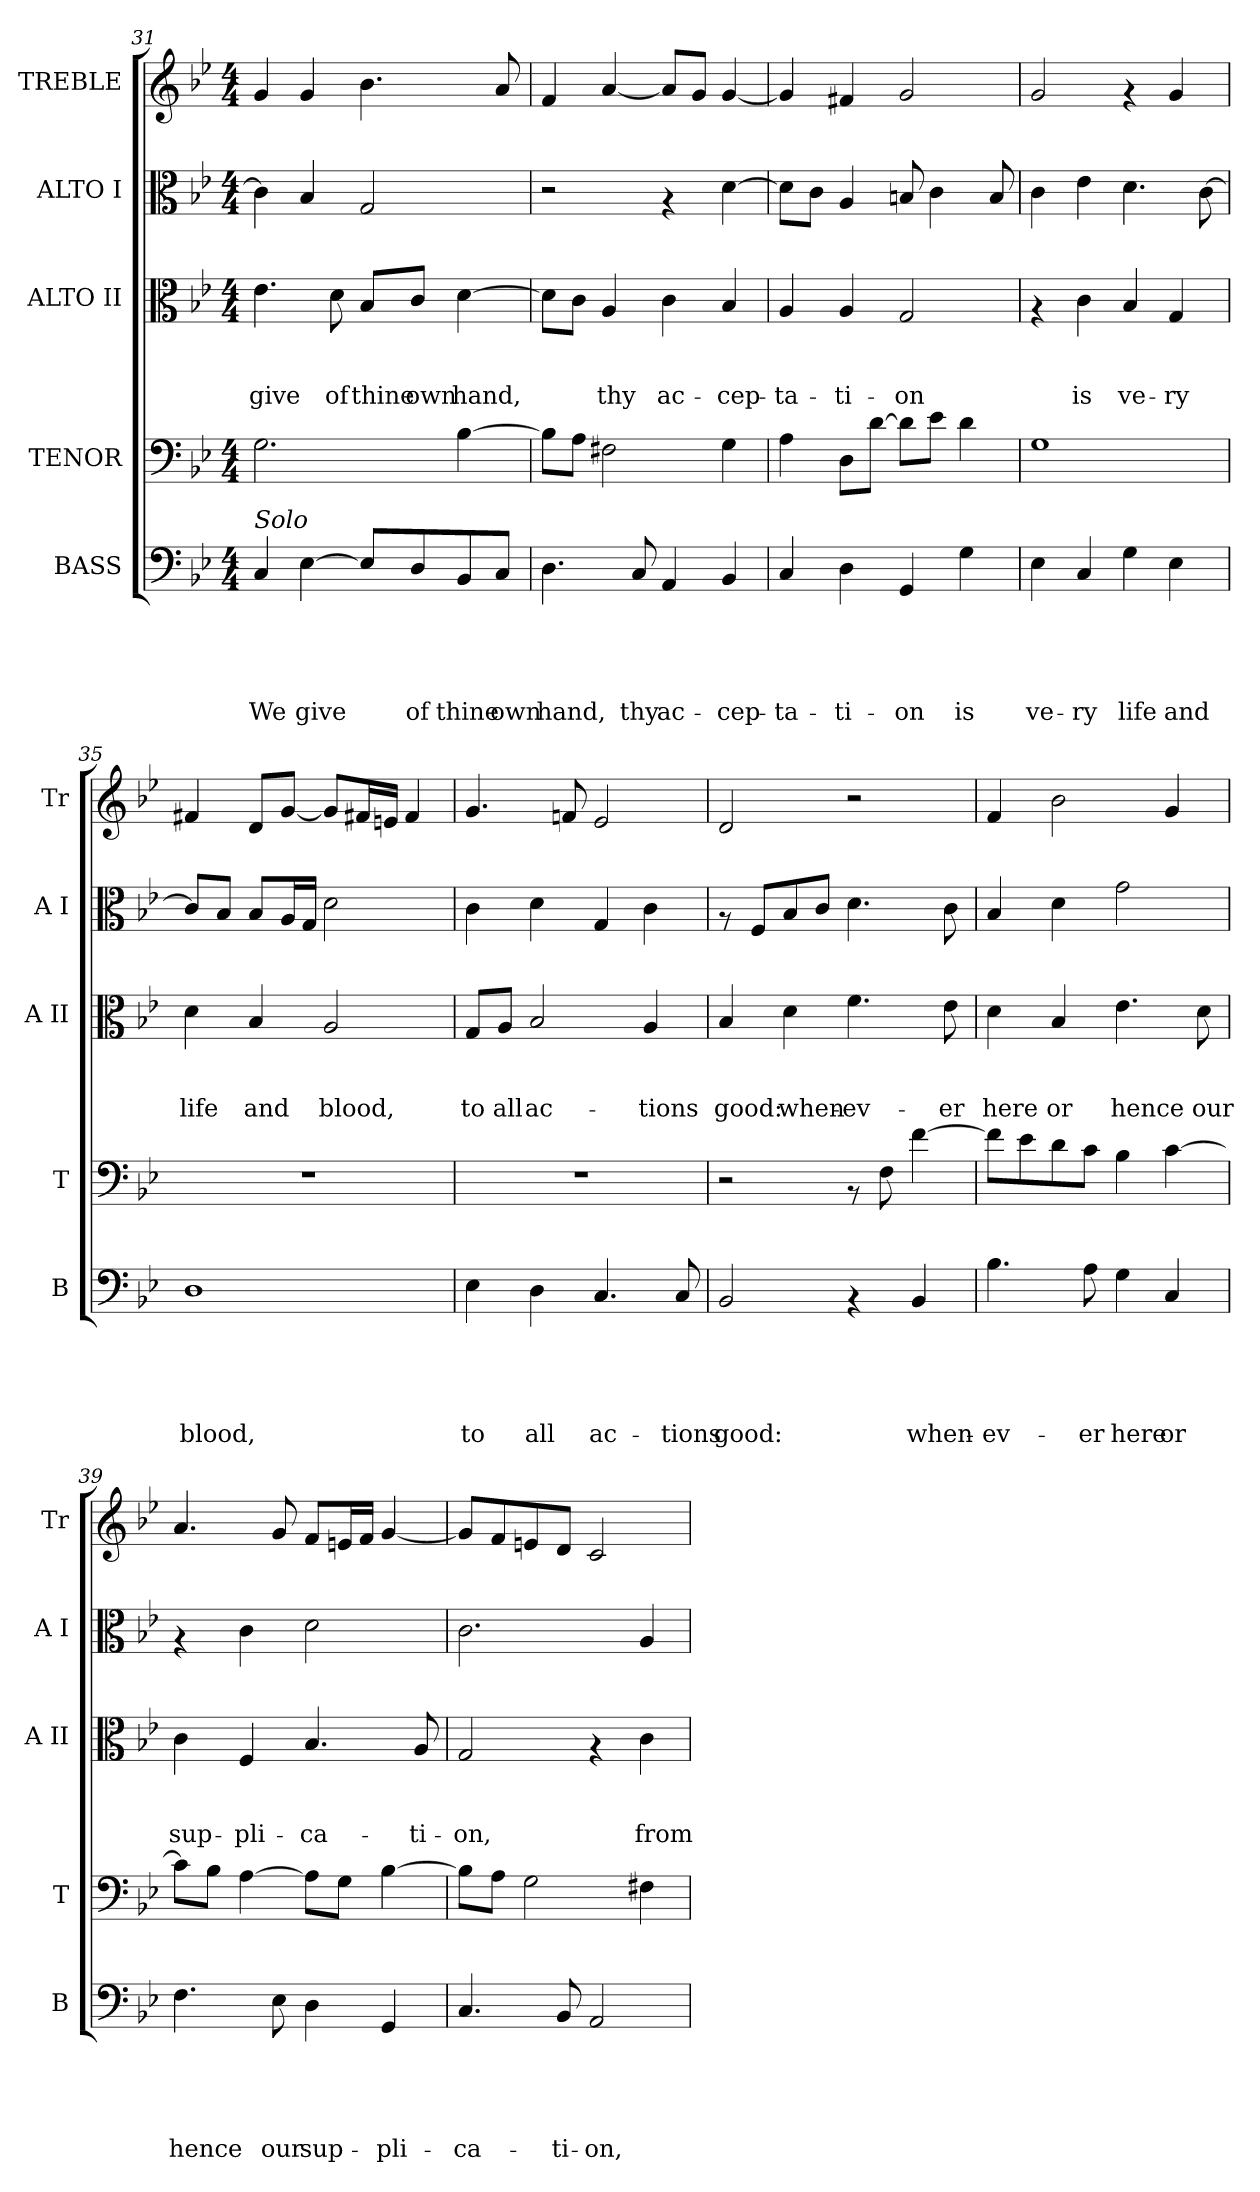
**kern	**text	**text	**text	**text	**text	**kern	**kern	**text	**text	**text	**kern	**text	**kern
*part5	*part5	*part5	*part5	*part5	*part5	*part4	*part3	*part3	*part3	*part3	*part2	*part2	*part1
*staff5	*staff5	*staff5	*staff5	*staff5	*staff5	*staff4	*staff3	*staff3	*staff3	*staff3	*staff2	*staff2	*staff1
*I"BASS	*	*	*	*	*	*I"TENOR	*I"ALTO II	*	*	*	*I"ALTO I	*	*I"TREBLE
*I'B	*	*	*	*	*	*I'T	*I'A II	*	*	*	*I'A I	*	*I'Tr
!!LO:PB:g=z
*clefF4	*	*	*	*	*	*clefF4	*clefC3	*	*	*	*clefC3	*	*clefG2
*k[b-e-]	*	*	*	*	*	*k[b-e-]	*k[b-e-]	*	*	*	*k[b-e-]	*	*k[b-e-]
*B-:	*	*	*	*	*	*B-:	*B-:	*	*	*	*B-:	*	*B-:
*M4/4	*	*	*	*	*	*M4/4	*M4/4	*	*	*	*M4/4	*	*M4/4
=31	=31	=31	=31	=31	=31	=31	=31	=31	=31	=31	=31	=31	=31
!LO:TX:a:i:t=Solo	!	!	!	!	!	!	!	!	!	!	!	!	!
!	!	!	!	!	!LO:LY:b	!	!	!	!	!LO:LY:b	!	!	!
4C/	.	.	.	.	We	2.G\	4.e-\	.	.	give	4c\]	.	4g/
!	!	!	!	!	!LO:LY:b	!	!	!	!	!	!	!	!
[>4E-\	.	.	.	.	give	.	.	.	.	.	4B-/	.	4g/
!	!	!	!	!	!	!	!	!	!	!LO:LY:b	!	!	!
.	.	.	.	.	.	.	8d\	.	.	of	.	.	.
!	!	!	!	!	!	!	!	!	!	!LO:LY:b	!	!	!
8E-/L]	.	.	.	.	.	.	8B-/L	.	.	thine	2G/	.	4.b-\
!	!	!	!	!	!LO:LY:b	!	!	!	!	!LO:LY:b	!	!	!
8D/	.	.	.	.	of	.	8c/J	.	.	own	.	.	.
!	!	!	!	!	!LO:LY:b	!	!	!	!	!LO:LY:b	!	!	!
8BB-/	.	.	.	.	thine	[>4B-\	[>4d\	.	.	hand,	.	.	.
!	!	!	!	!	!LO:LY:b	!	!	!	!	!	!	!	!
8C/J	.	.	.	.	own	.	.	.	.	.	.	.	8a/
=32	=32	=32	=32	=32	=32	=32	=32	=32	=32	=32	=32	=32	=32
!	!	!	!	!	!LO:LY:b	!	!	!	!	!	!	!	!
4.D\	.	.	.	.	hand,	8B-\L]	8d\L]	.	.	.	2r	.	4f/
.	.	.	.	.	.	8A\J	8c\J	.	.	.	.	.	.
!	!	!	!	!	!	!	!	!	!	!LO:LY:b	!	!	!
.	.	.	.	.	.	2F#X\	4A/	.	.	thy	.	.	[<4a/
!	!	!	!	!	!LO:LY:b	!	!	!	!	!	!	!	!
8C/	.	.	.	.	thy	.	.	.	.	.	.	.	.
!	!	!	!	!	!LO:LY:b	!	!	!	!	!LO:LY:b	!	!	!
4AA/	.	.	.	.	ac-	.	4c\	.	.	ac-	4rG	.	8a/L]
.	.	.	.	.	.	.	.	.	.	.	.	.	8g/J
!	!	!	!	!	!LO:LY:b	!	!	!	!	!LO:LY:b	!	!	!
4BB-/	.	.	.	.	-cep-	4G\	4B-/	.	.	-cep-	[>4d\	.	[<4g/
=33	=33	=33	=33	=33	=33	=33	=33	=33	=33	=33	=33	=33	=33
!	!	!	!	!	!LO:LY:b	!	!	!	!	!LO:LY:b	!	!	!
4C/	.	.	.	.	-ta-	4A\	4A/	.	.	-ta-	8d\L]	.	4g/]
.	.	.	.	.	.	.	.	.	.	.	8c\J	.	.
!	!	!	!	!	!LO:LY:b	!	!	!	!	!LO:LY:b	!	!	!
4D\	.	.	.	.	-ti-	8D\L	4A/	.	.	-ti-	4A/	.	4f#X/
.	.	.	.	.	.	[>8d\J	.	.	.	.	.	.	.
!	!	!	!	!	!LO:LY:b	!	!	!	!	!LO:LY:b	!	!	!
4GG/	.	.	.	.	-on	8d\L]	2G/	.	.	-on	8Bn/	.	2g/
.	.	.	.	.	.	8e-\J	.	.	.	.	4c\	.	.
!	!	!	!	!	!LO:LY:b	!	!	!	!	!	!	!	!
4G\	.	.	.	.	is	4d\	.	.	.	.	.	.	.
.	.	.	.	.	.	.	.	.	.	.	8B/	.	.
=34	=34	=34	=34	=34	=34	=34	=34	=34	=34	=34	=34	=34	=34
!	!	!	!	!	!LO:LY:b	!	!	!	!	!	!	!	!
4E-\	.	.	.	.	ve-	1G	4rG	.	.	.	4c\	.	2g/
!	!	!	!	!	!LO:LY:b	!	!	!	!	!LO:LY:b	!	!	!
4C/	.	.	.	.	-ry	.	4c\	.	.	is	4e-\	.	.
!	!	!	!	!	!LO:LY:b	!	!	!	!	!LO:LY:b	!	!	!
4G\	.	.	.	.	life	.	4B-/	.	.	ve-	4.d\	.	4rf
!	!	!	!	!	!LO:LY:b	!	!	!	!	!LO:LY:b	!	!	!
4E-\	.	.	.	.	and	.	4G/	.	.	-ry	.	.	4g/
.	.	.	.	.	.	.	.	.	.	.	[>8c\	.	.
=35	=35	=35	=35	=35	=35	=35	=35	=35	=35	=35	=35	=35	=35
!	!	!	!	!	!LO:LY:b	!	!	!	!	!LO:LY:b	!	!	!
1D	.	.	.	.	blood,	1r	4d\	.	.	life	8c/L]	.	4f#X/
.	.	.	.	.	.	.	.	.	.	.	8B-/J	.	.
!	!	!	!	!	!	!	!	!	!	!LO:LY:b	!	!	!
.	.	.	.	.	.	.	4B-/	.	.	and	8B-/L	.	8d/L
.	.	.	.	.	.	.	.	.	.	.	16A/L	.	[<8g/J
.	.	.	.	.	.	.	.	.	.	.	16G/JJ	.	.
!	!	!	!	!	!	!	!	!	!	!LO:LY:b	!	!	!
.	.	.	.	.	.	.	2A/	.	.	blood,	2d\	.	8g/L]
.	.	.	.	.	.	.	.	.	.	.	.	.	16f#X/L
.	.	.	.	.	.	.	.	.	.	.	.	.	16en/JJ
.	.	.	.	.	.	.	.	.	.	.	.	.	4f#/
!!LO:LB:g=z
=36	=36	=36	=36	=36	=36	=36	=36	=36	=36	=36	=36	=36	=36
!	!	!	!	!	!LO:LY:b	!	!	!	!	!LO:LY:b	!	!	!
4E-\	.	.	.	.	to	1r	8G/L	.	.	to	4c\	.	4.g/
!	!	!	!	!	!	!	!	!	!	!LO:LY:b	!	!	!
.	.	.	.	.	.	.	8A/J	.	.	all	.	.	.
!	!	!	!	!	!LO:LY:b	!	!	!	!	!LO:LY:b	!	!	!
4D\	.	.	.	.	all	.	2B-/	.	.	ac-	4d\	.	.
.	.	.	.	.	.	.	.	.	.	.	.	.	8fni/
!	!	!	!	!	!LO:LY:b	!	!	!	!	!	!	!	!
4.C/	.	.	.	.	ac-	.	.	.	.	.	4G/	.	2e-/
!	!	!	!	!	!	!	!	!	!	!LO:LY:b	!	!	!
.	.	.	.	.	.	.	4A/	.	.	-tions	4c\	.	.
!	!	!	!	!	!LO:LY:b	!	!	!	!	!	!	!	!
8C/	.	.	.	.	-tions	.	.	.	.	.	.	.	.
=37	=37	=37	=37	=37	=37	=37	=37	=37	=37	=37	=37	=37	=37
!	!	!	!	!	!LO:LY:b	!	!	!	!	!LO:LY:b	!	!	!
2BB-/	.	.	.	.	good:	2r	4B-/	.	.	good:	8rG	.	2d/
.	.	.	.	.	.	.	.	.	.	.	8F/L	.	.
!	!	!	!	!	!	!	!	!	!	!LO:LY:b	!	!	!
.	.	.	.	.	.	.	4d\	.	.	when-	8B-/	.	.
.	.	.	.	.	.	.	.	.	.	.	8c/J	.	.
!	!	!	!	!	!	!	!	!	!	!LO:LY:b	!	!	!
4rAA	.	.	.	.	.	8rAA	4.f\	.	.	-ev-	4.d\	.	2r
.	.	.	.	.	.	8F\	.	.	.	.	.	.	.
!	!	!	!	!	!LO:LY:b	!	!	!	!	!	!	!	!
4BB-/	.	.	.	.	when-	[>4f\	.	.	.	.	.	.	.
!	!	!	!	!	!	!	!	!	!	!LO:LY:b	!	!	!
.	.	.	.	.	.	.	8e-\	.	.	-er	8c\	.	.
=38	=38	=38	=38	=38	=38	=38	=38	=38	=38	=38	=38	=38	=38
!	!	!	!	!	!LO:LY:b	!	!	!	!	!LO:LY:b	!	!	!
4.B-\	.	.	.	.	-ev-	8f\L]	4d\	.	.	here	4B-/	.	4f/
.	.	.	.	.	.	8e-\	.	.	.	.	.	.	.
!	!	!	!	!	!	!	!	!	!	!LO:LY:b	!	!	!
.	.	.	.	.	.	8d\	4B-/	.	.	or	4d\	.	2b-\
!	!	!	!	!	!LO:LY:b	!	!	!	!	!	!	!	!
8A\	.	.	.	.	-er	8c\J	.	.	.	.	.	.	.
!	!	!	!	!	!LO:LY:b	!	!	!	!	!LO:LY:b	!	!	!
4G\	.	.	.	.	here	4B-\	4.e-\	.	.	hence	2g\	.	.
!	!	!	!	!	!LO:LY:b	!	!	!	!	!	!	!	!
4C/	.	.	.	.	or	[>4c\	.	.	.	.	.	.	4g/
!	!	!	!	!	!	!	!	!	!	!LO:LY:b	!	!	!
.	.	.	.	.	.	.	8d\	.	.	our	.	.	.
=39	=39	=39	=39	=39	=39	=39	=39	=39	=39	=39	=39	=39	=39
!	!	!	!	!	!LO:LY:b	!	!	!	!	!LO:LY:b	!	!	!
4.F\	.	.	.	.	hence	8c\L]	4c\	.	.	sup-	4rG	.	4.a/
.	.	.	.	.	.	8B-\J	.	.	.	.	.	.	.
!	!	!	!	!	!	!	!	!	!	!LO:LY:b	!	!	!
.	.	.	.	.	.	[>4A\	4F/	.	.	-pli-	4c\	.	.
!	!	!	!	!	!LO:LY:b	!	!	!	!	!	!	!	!
8E-\	.	.	.	.	our	.	.	.	.	.	.	.	8g/
!	!	!	!	!	!LO:LY:b	!	!	!	!	!LO:LY:b	!	!	!
4D\	.	.	.	.	sup-	8A\L]	4.B-/	.	.	-ca-	2d\	.	8f/L
.	.	.	.	.	.	8G\J	.	.	.	.	.	.	16en/L
.	.	.	.	.	.	.	.	.	.	.	.	.	16f/JJ
!	!	!	!	!	!LO:LY:b	!	!	!	!	!	!	!	!
4GG/	.	.	.	.	-pli-	[>4B-\	.	.	.	.	.	.	[<4g/
!	!	!	!	!	!	!	!	!	!	!LO:LY:b	!	!	!
.	.	.	.	.	.	.	8A/	.	.	-ti-	.	.	.
=40	=40	=40	=40	=40	=40	=40	=40	=40	=40	=40	=40	=40	=40
!	!	!	!	!	!LO:LY:b	!	!	!	!	!LO:LY:b	!	!	!
4.C/	.	.	.	.	-ca-	8B-\L]	2G/	.	.	-on,	2.c\	.	8g/L]
.	.	.	.	.	.	8A\J	.	.	.	.	.	.	8f/
.	.	.	.	.	.	2G\	.	.	.	.	.	.	8en/
!	!	!	!	!	!LO:LY:b	!	!	!	!	!	!	!	!
8BB-/	.	.	.	.	-ti-	.	.	.	.	.	.	.	8d/J
!	!	!	!	!	!LO:LY:b	!	!	!	!	!	!	!	!
2AA/	.	.	.	.	-on,	.	4rG	.	.	.	.	.	2c/
!	!	!	!	!	!	!	!	!	!	!LO:LY:b	!	!	!
.	.	.	.	.	.	4F#X\	4c\	.	.	from	4A/	.	.
=	=	=	=	=	=	=	=	=	=	=	=	=	=
*-	*-	*-	*-	*-	*-	*-	*-	*-	*-	*-	*-	*-	*-
